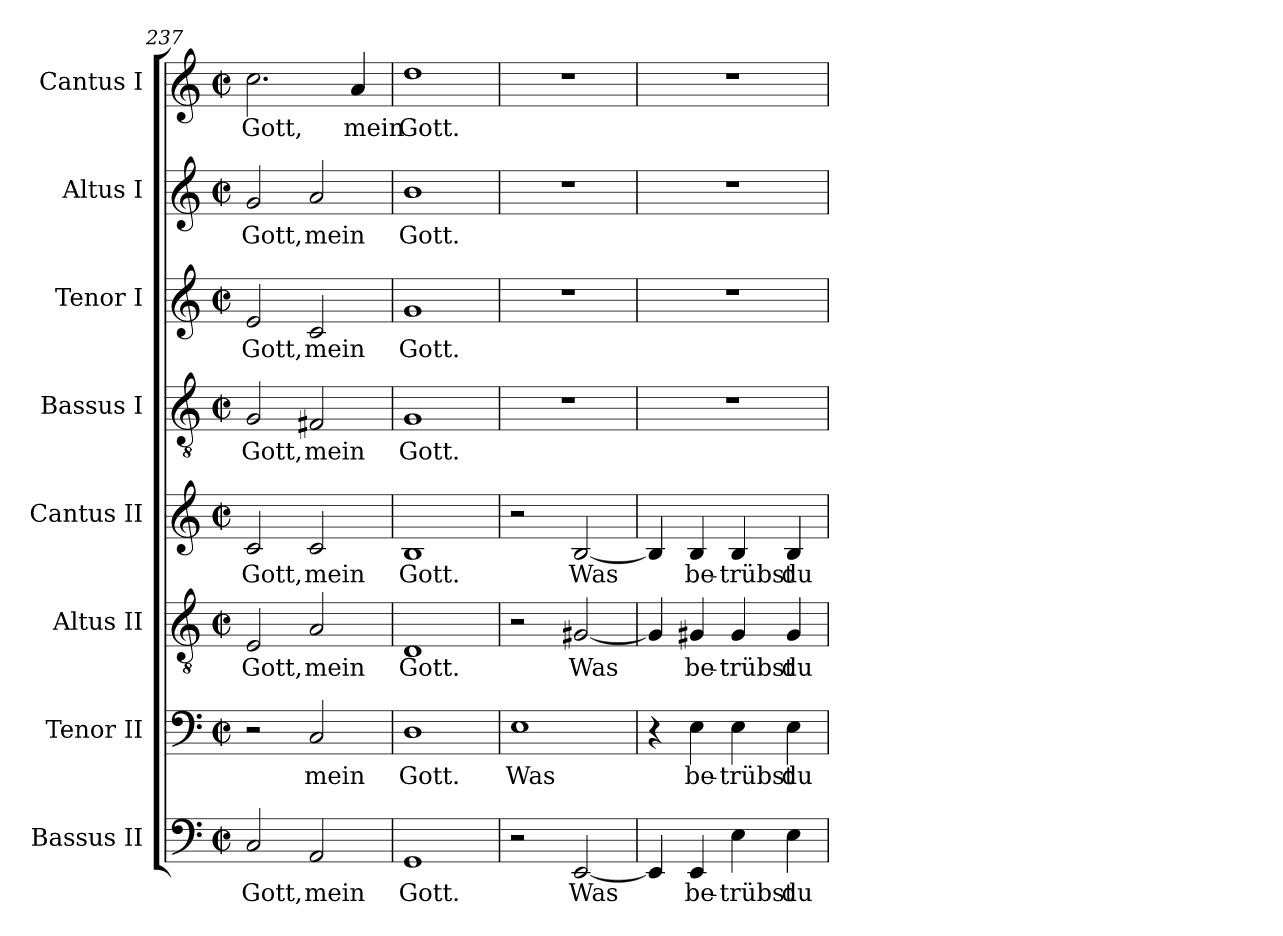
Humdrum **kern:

**kern	**text	**kern	**text	**kern	**text	**kern	**text	**kern	**text	**kern	**text	**kern	**text	**kern	**text
*part8	*part8	*part7	*part7	*part6	*part6	*part5	*part5	*part4	*part4	*part3	*part3	*part2	*part2	*part1	*part1
*staff8	*staff8	*staff7	*staff7	*staff6	*staff6	*staff5	*staff5	*staff4	*staff4	*staff3	*staff3	*staff2	*staff2	*staff1	*staff1
*I"Bassus II	*	*I"Tenor II	*	*I"Altus II	*	*I"Cantus II	*	*I"Bassus I	*	*I"Tenor I	*	*I"Altus I	*	*I"Cantus I	*
*I'B2	*	*I'T2	*	*I'A2	*	*I'C2	*	*I'B1	*	*I'T1	*	*I'A1	*	*I'C1	*
*clefF4	*	*clefF4	*	*clefGv2	*	*clefG2	*	*clefGv2	*	*clefG2	*	*clefG2	*	*clefG2	*
*k[]	*	*k[]	*	*k[]	*	*k[]	*	*k[]	*	*k[]	*	*k[]	*	*k[]	*
*C:	*	*C:	*	*C:	*	*C:	*	*C:	*	*C:	*	*C:	*	*C:	*
*M2/2	*	*M2/2	*	*M2/2	*	*M2/2	*	*M2/2	*	*M2/2	*	*M2/2	*	*M2/2	*
*met(c|)	*	*met(c|)	*	*met(c|)	*	*met(c|)	*	*met(c|)	*	*met(c|)	*	*met(c|)	*	*met(c|)	*
=237	=237	=237	=237	=237	=237	=237	=237	=237	=237	=237	=237	=237	=237	=237	=237
!	!LO:LY:b	!	!	!	!	!	!	!	!	!	!	!	!	!	!
!	!	!	!	!	!LO:LY:b	!	!	!	!	!	!	!	!	!	!
!	!	!	!	!	!	!	!LO:LY:b	!	!	!	!	!	!	!	!
!	!	!	!	!	!	!	!	!	!LO:LY:b	!	!	!	!	!	!
!	!	!	!	!	!	!	!	!	!	!	!LO:LY:b	!	!	!	!
!	!	!	!	!	!	!	!	!	!	!	!	!	!LO:LY:b	!	!
!	!	!	!	!	!	!	!	!	!	!	!	!	!	!	!LO:LY:b
2C/	Gott,	2r	.	2E/	Gott,	2c/	Gott,	2G/	Gott,	2e/	Gott,	2g/	Gott,	2.cc\	Gott,
!	!LO:LY:b	!	!	!	!	!	!	!	!	!	!	!	!	!	!
!	!	!	!LO:LY:b	!	!	!	!	!	!	!	!	!	!	!	!
!	!	!	!	!	!LO:LY:b	!	!	!	!	!	!	!	!	!	!
!	!	!	!	!	!	!	!LO:LY:b	!	!	!	!	!	!	!	!
!	!	!	!	!	!	!	!	!	!LO:LY:b	!	!	!	!	!	!
!	!	!	!	!	!	!	!	!	!	!	!LO:LY:b	!	!	!	!
!	!	!	!	!	!	!	!	!	!	!	!	!	!LO:LY:b	!	!
2AA/	mein	2C/	mein	2A/	mein	2c/	mein	2F#X/	mein	2c/	mein	2a/	mein	.	.
!	!	!	!	!	!	!	!	!	!	!	!	!	!	!	!LO:LY:b
.	.	.	.	.	.	.	.	.	.	.	.	.	.	4a/	mein
=238	=238	=238	=238	=238	=238	=238	=238	=238	=238	=238	=238	=238	=238	=238	=238
!	!LO:LY:b	!	!	!	!	!	!	!	!	!	!	!	!	!	!
!	!	!	!LO:LY:b	!	!	!	!	!	!	!	!	!	!	!	!
!	!	!	!	!	!LO:LY:b	!	!	!	!	!	!	!	!	!	!
!	!	!	!	!	!	!	!LO:LY:b	!	!	!	!	!	!	!	!
!	!	!	!	!	!	!	!	!	!LO:LY:b	!	!	!	!	!	!
!	!	!	!	!	!	!	!	!	!	!	!LO:LY:b	!	!	!	!
!	!	!	!	!	!	!	!	!	!	!	!	!	!LO:LY:b	!	!
!	!	!	!	!	!	!	!	!	!	!	!	!	!	!	!LO:LY:b
1GG	Gott.	1D	Gott.	1D	Gott.	1B	Gott.	1G	Gott.	1g	Gott.	1b	Gott.	1dd	Gott.
!!LO:PB:g=z
=239	=239	=239	=239	=239	=239	=239	=239	=239	=239	=239	=239	=239	=239	=239	=239
!	!	!	!LO:LY:b	!	!	!	!	!	!	!	!	!	!	!	!
2r	.	1E	Was	2r	.	2r	.	1r	.	1r	.	1r	.	1r	.
!	!LO:LY:b	!	!	!	!	!	!	!	!	!	!	!	!	!	!
!	!	!	!	!	!LO:LY:b	!	!	!	!	!	!	!	!	!	!
!	!	!	!	!	!	!	!LO:LY:b	!	!	!	!	!	!	!	!
[2EE/	Was	.	.	[2G#X/	Was	[2B/	Was	.	.	.	.	.	.	.	.
=240	=240	=240	=240	=240	=240	=240	=240	=240	=240	=240	=240	=240	=240	=240	=240
4EE/]	.	4r	.	4G#/]	.	4B/]	.	1r	.	1r	.	1r	.	1r	.
!	!LO:LY:b	!	!	!	!	!	!	!	!	!	!	!	!	!	!
!	!	!	!LO:LY:b	!	!	!	!	!	!	!	!	!	!	!	!
!	!	!	!	!	!LO:LY:b	!	!	!	!	!	!	!	!	!	!
!	!	!	!	!	!	!	!LO:LY:b	!	!	!	!	!	!	!	!
4EE/	be-	4E\	be-	4G#X/	be-	4B/	be-	.	.	.	.	.	.	.	.
!	!LO:LY:b	!	!	!	!	!	!	!	!	!	!	!	!	!	!
!	!	!	!LO:LY:b	!	!	!	!	!	!	!	!	!	!	!	!
!	!	!	!	!	!LO:LY:b	!	!	!	!	!	!	!	!	!	!
!	!	!	!	!	!	!	!LO:LY:b	!	!	!	!	!	!	!	!
4E\	-trübst	4E\	-trübst	4G#/	-trübst	4B/	-trübst	.	.	.	.	.	.	.	.
!	!LO:LY:b	!	!	!	!	!	!	!	!	!	!	!	!	!	!
!	!	!	!LO:LY:b	!	!	!	!	!	!	!	!	!	!	!	!
!	!	!	!	!	!LO:LY:b	!	!	!	!	!	!	!	!	!	!
!	!	!	!	!	!	!	!LO:LY:b	!	!	!	!	!	!	!	!
4E\	du	4E\	du	4G#/	du	4B/	du	.	.	.	.	.	.	.	.
=	=	=	=	=	=	=	=	=	=	=	=	=	=	=	=
*-	*-	*-	*-	*-	*-	*-	*-	*-	*-	*-	*-	*-	*-	*-	*-
